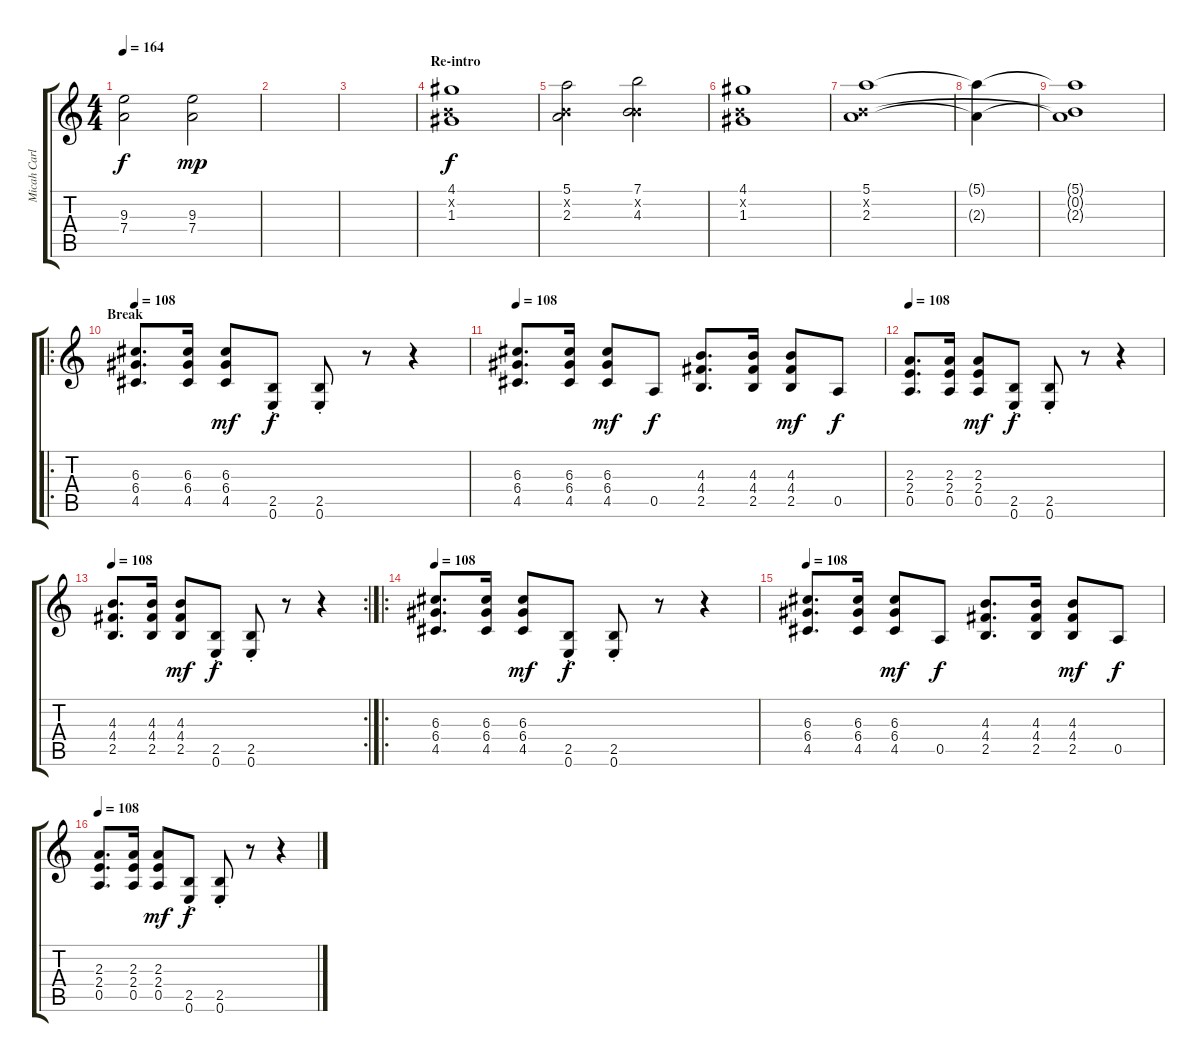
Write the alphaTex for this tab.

\track ("Micah Carli (Guitar)" "Micah Carl") {instrument distortionguitar}
\staff {score tabs}
\tuning (E4 B3 G3 D3 A2 E2) {hide}
\ts (4 4)
\tempo 164
\clef g2
\ks c
(9.3{t} 7.4{t}).2{dy f} (9.3 7.4).2{dy mp} |
|
|
\section ("" "Re-intro")
(4.1 0.2{x} 1.3).1{dy f} |
(5.1 0.2{x} 2.3).2 (7.1 0.2{x} 4.3).2 |
(4.1 0.2{x} 1.3).1 |
(5.1 0.2{x} 2.3).1 |
(5.1{t} 2.3{t}).4 |
(5.1{t} 0.2{t} 2.3{t}).1 |
\ro
\section ("" "Break")
\tempo 108
(6.3 6.4 4.5).8{d} (6.3 6.4 4.5).16 (6.3 6.4 4.5).8{dy mf} (2.5{st} 0.6{st}).8{dy f} (2.5{st} 0.6{st}).8 r.8 r.4 |
\tempo 108
(6.3 6.4 4.5).8{d} (6.3 6.4 4.5).16 (6.3 6.4 4.5).8{dy mf} 0.5.8{dy f} (4.3 4.4 2.5).8{d} (4.3 4.4 2.5).16 (4.3 4.4 2.5).8{dy mf} 0.5.8{dy f} |
\tempo 108
(2.3 2.4 0.5).8{d} (2.3 2.4 0.5).16 (2.3 2.4 0.5).8{dy mf} (2.5{st} 0.6{st}).8{dy f} (2.5{st} 0.6{st}).8 r.8 r.4 |
\rc 2
\tempo 108
(4.3 4.4 2.5).8{d} (4.3 4.4 2.5).16 (4.3 4.4 2.5).8{dy mf} (2.5{st} 0.6{st}).8{dy f} (2.5{st} 0.6{st}).8 r.8 r.4 |
\ro
\tempo 108
(6.3 6.4 4.5).8{d} (6.3 6.4 4.5).16 (6.3 6.4 4.5).8{dy mf} (2.5{st} 0.6{st}).8{dy f} (2.5{st} 0.6{st}).8 r.8 r.4 |
\tempo 108
(6.3 6.4 4.5).8{d} (6.3 6.4 4.5).16 (6.3 6.4 4.5).8{dy mf} 0.5.8{dy f} (4.3 4.4 2.5).8{d} (4.3 4.4 2.5).16 (4.3 4.4 2.5).8{dy mf} 0.5.8{dy f} |
\tempo 108
(2.3 2.4 0.5).8{d} (2.3 2.4 0.5).16 (2.3 2.4 0.5).8{dy mf} (2.5{st} 0.6{st}).8{dy f} (2.5{st} 0.6{st}).8 r.8 r.4
